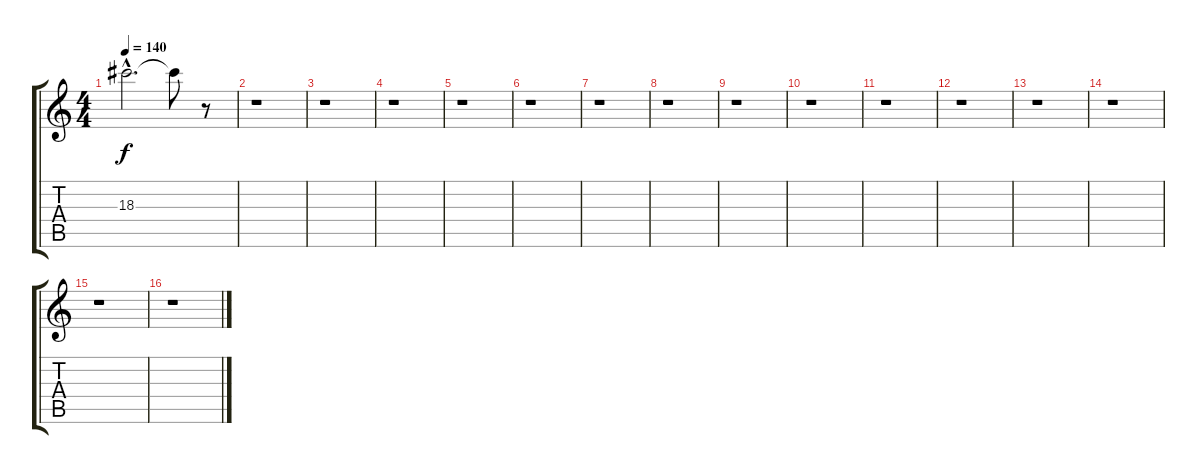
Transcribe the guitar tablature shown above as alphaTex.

\track "" {instrument electricbasspick}
\staff {score tabs}
\tuning (E4 B3 G3 D3 A2 E2) {hide}
\ts (4 4)
\tempo 140
\clef g2
\ks c
18.3{hac t}.2{d dy f} 18.3{t}.8 r.8 |
r.1 |
r.1 |
r.1 |
r.1 |
r.1 |
r.1 |
r.1 |
r.1 |
r.1 |
r.1 |
r.1 |
r.1 |
r.1 |
r.1 |
r.1
